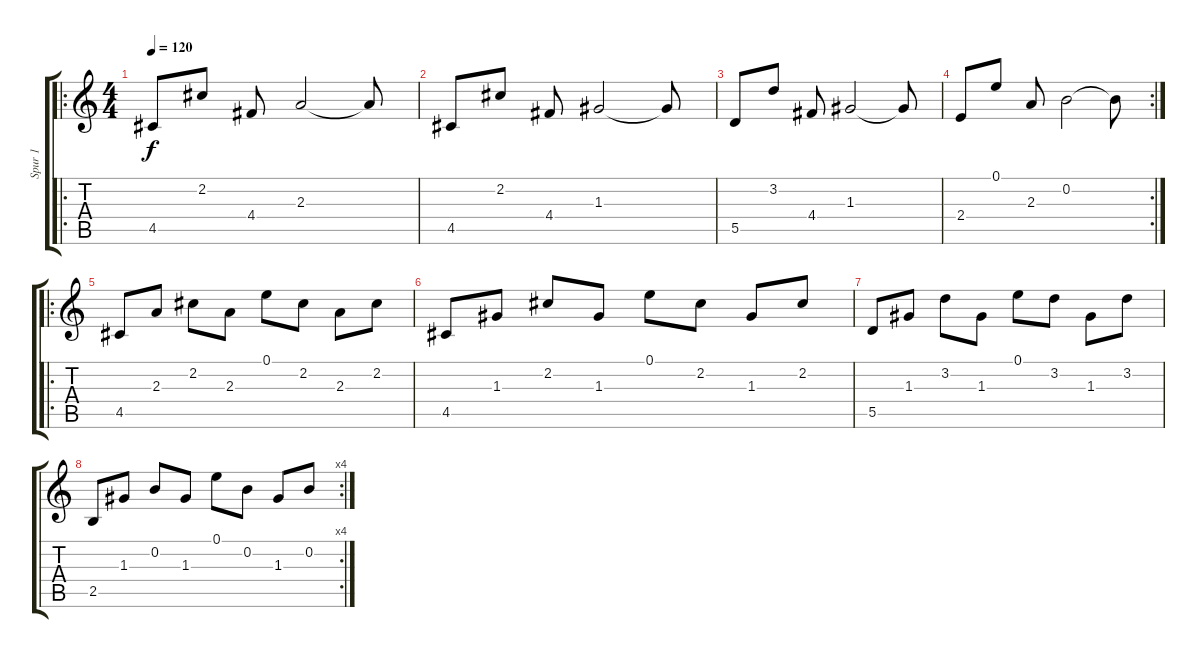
\track ("Spur 1" "Spur 1") {instrument acousticguitarnylon}
\staff {score tabs}
\tuning (E4 B3 G3 D3 A2 E2) {hide}
\ro
\ts (4 4)
\tempo 120
\clef g2
\ks c
4.5.8{dy f} 2.2.8 4.4.8 2.3.2 2.3{t}.8 |
4.5.8 2.2.8 4.4.8 1.3.2 1.3{t}.8 |
5.5.8 3.2.8 4.4.8 1.3.2 1.3{t}.8 |
\rc 2
2.4.8 0.1.8 2.3.8 0.2.2 0.2{t}.8 |
\ro
4.5.8 2.3.8 2.2.8 2.3.8 0.1.8 2.2.8 2.3.8 2.2.8 |
4.5.8 1.3.8 2.2.8 1.3.8 0.1.8 2.2.8 1.3.8 2.2.8 |
5.5.8 1.3.8 3.2.8 1.3.8 0.1.8 3.2.8 1.3.8 3.2.8 |
\rc 4
2.5.8 1.3.8 0.2.8 1.3.8 0.1.8 0.2.8 1.3.8 0.2.8
